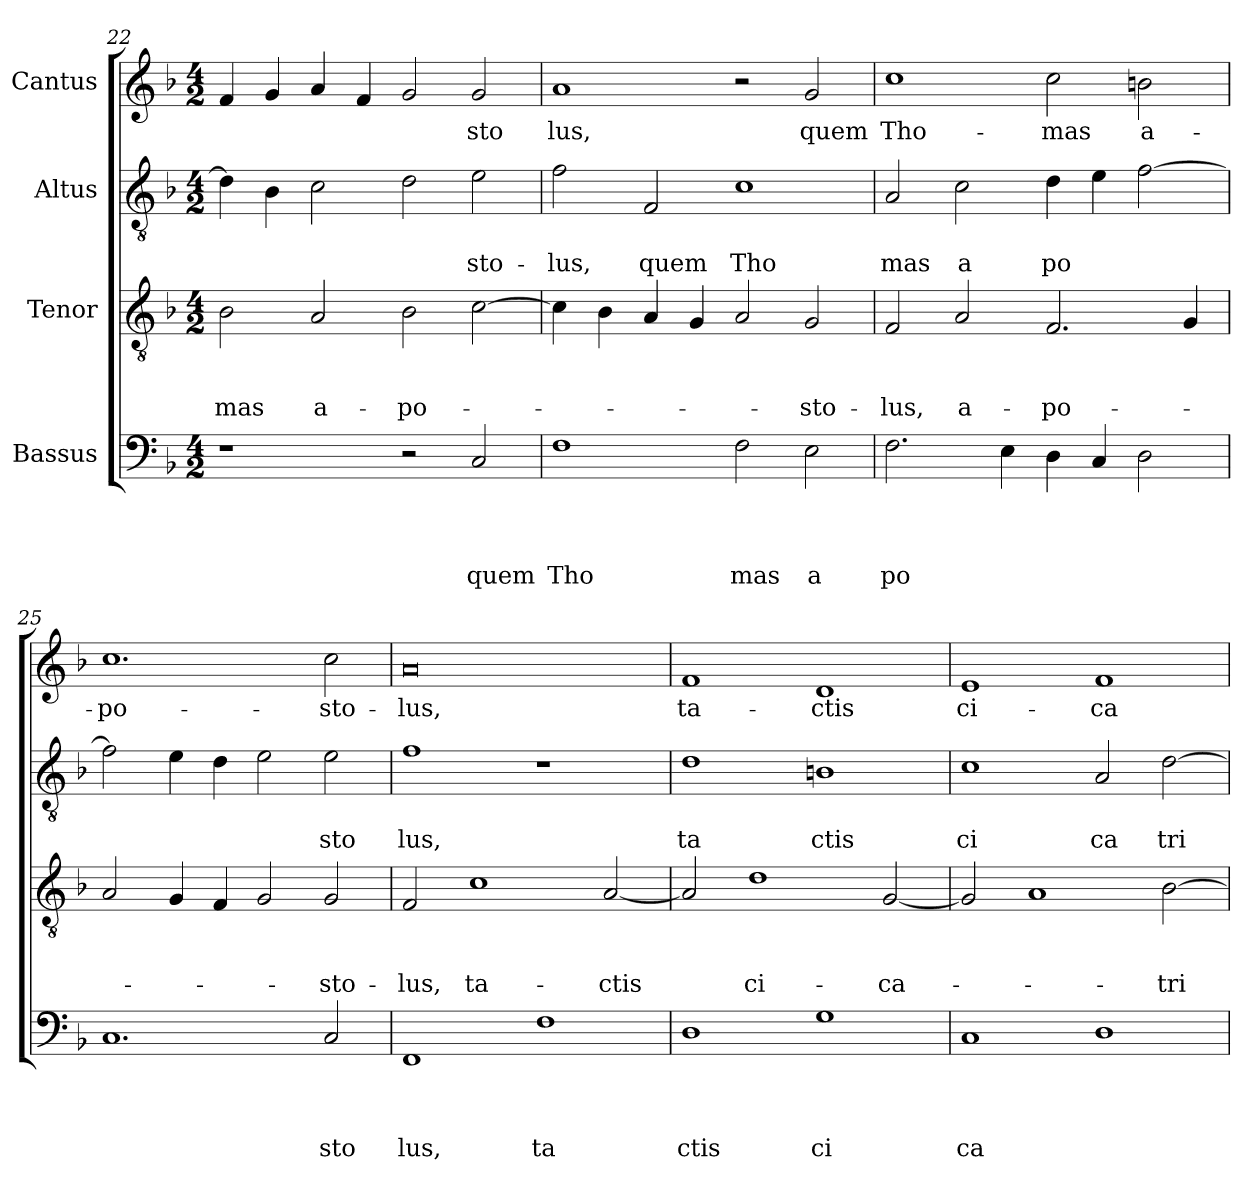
**kern	**text	**text	**text	**text	**kern	**text	**text	**text	**kern	**text	**text	**kern	**text
*part4	*part4	*part4	*part4	*part4	*part3	*part3	*part3	*part3	*part2	*part2	*part2	*part1	*part1
*staff4	*staff4	*staff4	*staff4	*staff4	*staff3	*staff3	*staff3	*staff3	*staff2	*staff2	*staff2	*staff1	*staff1
*I"Bassus	*	*	*	*	*I"Tenor	*	*	*	*I"Altus	*	*	*I"Cantus	*
*clefF4	*	*	*	*	*clefGv2	*	*	*	*clefGv2	*	*	*clefG2	*
*k[b-]	*	*	*	*	*k[b-]	*	*	*	*k[b-]	*	*	*k[b-]	*
*F:	*	*	*	*	*F:	*	*	*	*F:	*	*	*F:	*
*M4/2	*	*	*	*	*M4/2	*	*	*	*M4/2	*	*	*M4/2	*
=22	=22	=22	=22	=22	=22	=22	=22	=22	=22	=22	=22	=22	=22
!	!	!	!	!	!	!	!	!LO:LY:b	!	!	!	!	!
1r	.	.	.	.	2B-\	.	.	-mas	4d\]	.	.	4f/	.
.	.	.	.	.	.	.	.	.	4B-\	.	.	4g/	.
!	!	!	!	!	!	!	!	!LO:LY:b	!	!	!	!	!
.	.	.	.	.	2A/	.	.	a-	2c\	.	.	4a/	.
.	.	.	.	.	.	.	.	.	.	.	.	4f/	.
!	!	!	!	!	!	!	!	!LO:LY:b	!	!	!	!	!
2r	.	.	.	.	2B-\	.	.	-po-	2d\	.	.	2g/	.
!	!	!	!	!LO:LY:b	!	!	!	!	!	!	!LO:LY:b	!	!LO:LY:b
2C/	.	.	.	quem	[<2c\	.	.	.	2e\	.	-sto-	2g/	sto
!!LO:LB:g=z
=23	=23	=23	=23	=23	=23	=23	=23	=23	=23	=23	=23	=23	=23
!	!	!	!	!LO:LY:b	!	!	!	!	!	!	!LO:LY:b	!	!LO:LY:b
1F	.	.	.	Tho	4c\]	.	.	.	2f\	.	-lus,	1a	lus,
.	.	.	.	.	4B-\	.	.	.	.	.	.	.	.
!	!	!	!	!	!	!	!	!	!	!	!LO:LY:b	!	!
.	.	.	.	.	4A/	.	.	.	2F/	.	quem	.	.
.	.	.	.	.	4G/	.	.	.	.	.	.	.	.
!	!	!	!	!LO:LY:b	!	!	!	!	!	!	!LO:LY:b	!	!
2F\	.	.	.	mas	2A/	.	.	.	1c	.	Tho	2r	.
!	!	!	!	!LO:LY:b	!	!	!	!LO:LY:b	!	!	!	!	!LO:LY:b
2E\	.	.	.	a	2G/	.	.	-sto-	.	.	.	2g/	quem
=24	=24	=24	=24	=24	=24	=24	=24	=24	=24	=24	=24	=24	=24
!	!	!	!	!LO:LY:b	!	!	!	!LO:LY:b	!	!	!LO:LY:b	!	!LO:LY:b
2.F\	.	.	.	po	2F/	.	.	-lus,	2A/	.	mas	1cc	Tho-
!	!	!	!	!	!	!	!	!LO:LY:b	!	!	!LO:LY:b	!	!
.	.	.	.	.	2A/	.	.	a-	2c\	.	a	.	.
4E\	.	.	.	.	.	.	.	.	.	.	.	.	.
!	!	!	!	!	!	!	!	!LO:LY:b	!	!	!LO:LY:b	!	!LO:LY:b
4D\	.	.	.	.	2.F/	.	.	-po-	4d\	.	po	2cc\	-mas
4C/	.	.	.	.	.	.	.	.	4e\	.	.	.	.
!	!	!	!	!	!	!	!	!	!	!	!	!	!LO:LY:b
2D\	.	.	.	.	.	.	.	.	[>2f\	.	.	2bn\	a-
.	.	.	.	.	4G/	.	.	.	.	.	.	.	.
=25	=25	=25	=25	=25	=25	=25	=25	=25	=25	=25	=25	=25	=25
!	!	!	!	!	!	!	!	!	!	!	!	!	!LO:LY:b
1.C	.	.	.	.	2A/	.	.	.	2f\]	.	.	1.cc	-po-
.	.	.	.	.	4G/	.	.	.	4e\	.	.	.	.
.	.	.	.	.	4F/	.	.	.	4d\	.	.	.	.
.	.	.	.	.	2G/	.	.	.	2e\	.	.	.	.
!	!	!	!	!LO:LY:b	!	!	!	!LO:LY:b	!	!	!LO:LY:b	!	!LO:LY:b
2C/	.	.	.	sto	2G/	.	.	-sto-	2e\	.	sto	2cc\	-sto-
=26	=26	=26	=26	=26	=26	=26	=26	=26	=26	=26	=26	=26	=26
!	!	!	!	!LO:LY:b	!	!	!	!LO:LY:b	!	!	!LO:LY:b	!	!LO:LY:b
1FF	.	.	.	lus,	2F/	.	.	-lus,	1f	.	lus,	0a	-lus,
!	!	!	!	!	!	!	!	!LO:LY:b	!	!	!	!	!
.	.	.	.	.	1c	.	.	ta-	.	.	.	.	.
!	!	!	!	!LO:LY:b	!	!	!	!	!	!	!	!	!
1F	.	.	.	ta	.	.	.	.	1r	.	.	.	.
!	!	!	!	!	!	!	!	!LO:LY:b	!	!	!	!	!
.	.	.	.	.	[<2A/	.	.	-ctis	.	.	.	.	.
=27	=27	=27	=27	=27	=27	=27	=27	=27	=27	=27	=27	=27	=27
!	!	!	!	!LO:LY:b	!	!	!	!	!	!	!LO:LY:b	!	!LO:LY:b
1D	.	.	.	ctis	2A/]	.	.	.	1d	.	ta	1f	ta-
!	!	!	!	!	!	!	!	!LO:LY:b	!	!	!	!	!
.	.	.	.	.	1d	.	.	ci-	.	.	.	.	.
!	!	!	!	!LO:LY:b	!	!	!	!	!	!	!LO:LY:b	!	!LO:LY:b
1G	.	.	.	ci	.	.	.	.	1Bn	.	ctis	1d	-ctis
!	!	!	!	!	!	!	!	!LO:LY:b	!	!	!	!	!
.	.	.	.	.	[<2G/	.	.	-ca-	.	.	.	.	.
=28	=28	=28	=28	=28	=28	=28	=28	=28	=28	=28	=28	=28	=28
!	!	!	!	!LO:LY:b	!	!	!	!	!	!	!LO:LY:b	!	!LO:LY:b
1C	.	.	.	ca	2G/]	.	.	.	1c	.	ci	1e	ci-
.	.	.	.	.	1A	.	.	.	.	.	.	.	.
!	!	!	!	!	!	!	!	!	!	!	!LO:LY:b	!	!LO:LY:b
1D	.	.	.	.	.	.	.	.	2A/	.	ca	1f	-ca-
!	!	!	!	!	!	!	!	!LO:LY:b	!	!	!LO:LY:b	!	!
.	.	.	.	.	[<2B-\	.	.	-tri-	[<2d\	.	tri	.	.
=	=	=	=	=	=	=	=	=	=	=	=	=	=
*-	*-	*-	*-	*-	*-	*-	*-	*-	*-	*-	*-	*-	*-
